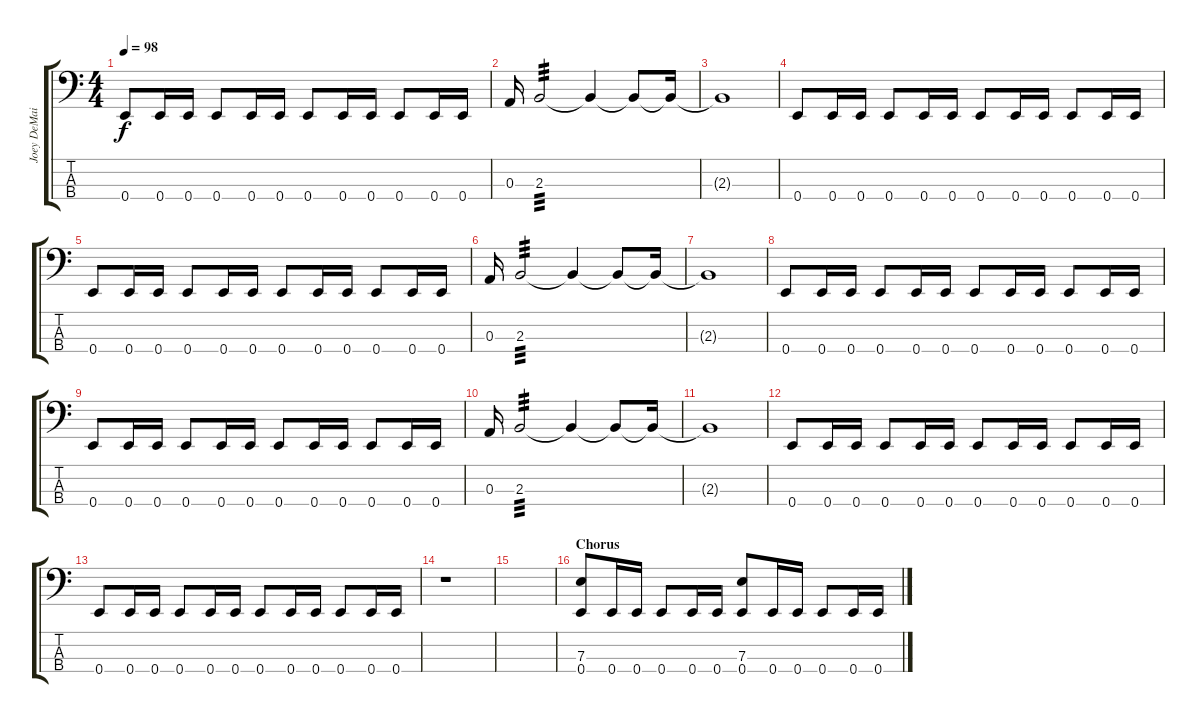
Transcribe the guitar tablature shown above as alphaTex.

\track ("Joey DeMaio" "Joey DeMai") {instrument electricbasspick}
\staff {score tabs}
\tuning (G2 D2 A1 E1) {hide}
\ts (4 4)
\tempo 98
\clef f4
\ks c
0.4.8{dy f} 0.4.16 0.4.16 0.4.8 0.4.16 0.4.16 0.4.8 0.4.16 0.4.16 0.4.8 0.4.16 0.4.16 |
0.3.16 2.3.2{tp 3} 2.3{t}.4 2.3{t}.8 2.3{t}.16 |
2.3{t}.1 |
0.4.8 0.4.16 0.4.16 0.4.8 0.4.16 0.4.16 0.4.8 0.4.16 0.4.16 0.4.8 0.4.16 0.4.16 |
0.4.8 0.4.16 0.4.16 0.4.8 0.4.16 0.4.16 0.4.8 0.4.16 0.4.16 0.4.8 0.4.16 0.4.16 |
0.3.16 2.3.2{tp 3} 2.3{t}.4 2.3{t}.8 2.3{t}.16 |
2.3{t}.1 |
0.4.8 0.4.16 0.4.16 0.4.8 0.4.16 0.4.16 0.4.8 0.4.16 0.4.16 0.4.8 0.4.16 0.4.16 |
0.4.8 0.4.16 0.4.16 0.4.8 0.4.16 0.4.16 0.4.8 0.4.16 0.4.16 0.4.8 0.4.16 0.4.16 |
0.3.16 2.3.2{tp 3} 2.3{t}.4 2.3{t}.8 2.3{t}.16 |
2.3{t}.1 |
0.4.8 0.4.16 0.4.16 0.4.8 0.4.16 0.4.16 0.4.8 0.4.16 0.4.16 0.4.8 0.4.16 0.4.16 |
0.4.8 0.4.16 0.4.16 0.4.8 0.4.16 0.4.16 0.4.8 0.4.16 0.4.16 0.4.8 0.4.16 0.4.16 |
r.1 |
|
\section ("" "Chorus")
(7.3 0.4).8 0.4.16 0.4.16 0.4.8 0.4.16 0.4.16 (7.3 0.4).8 0.4.16 0.4.16 0.4.8 0.4.16 0.4.16
